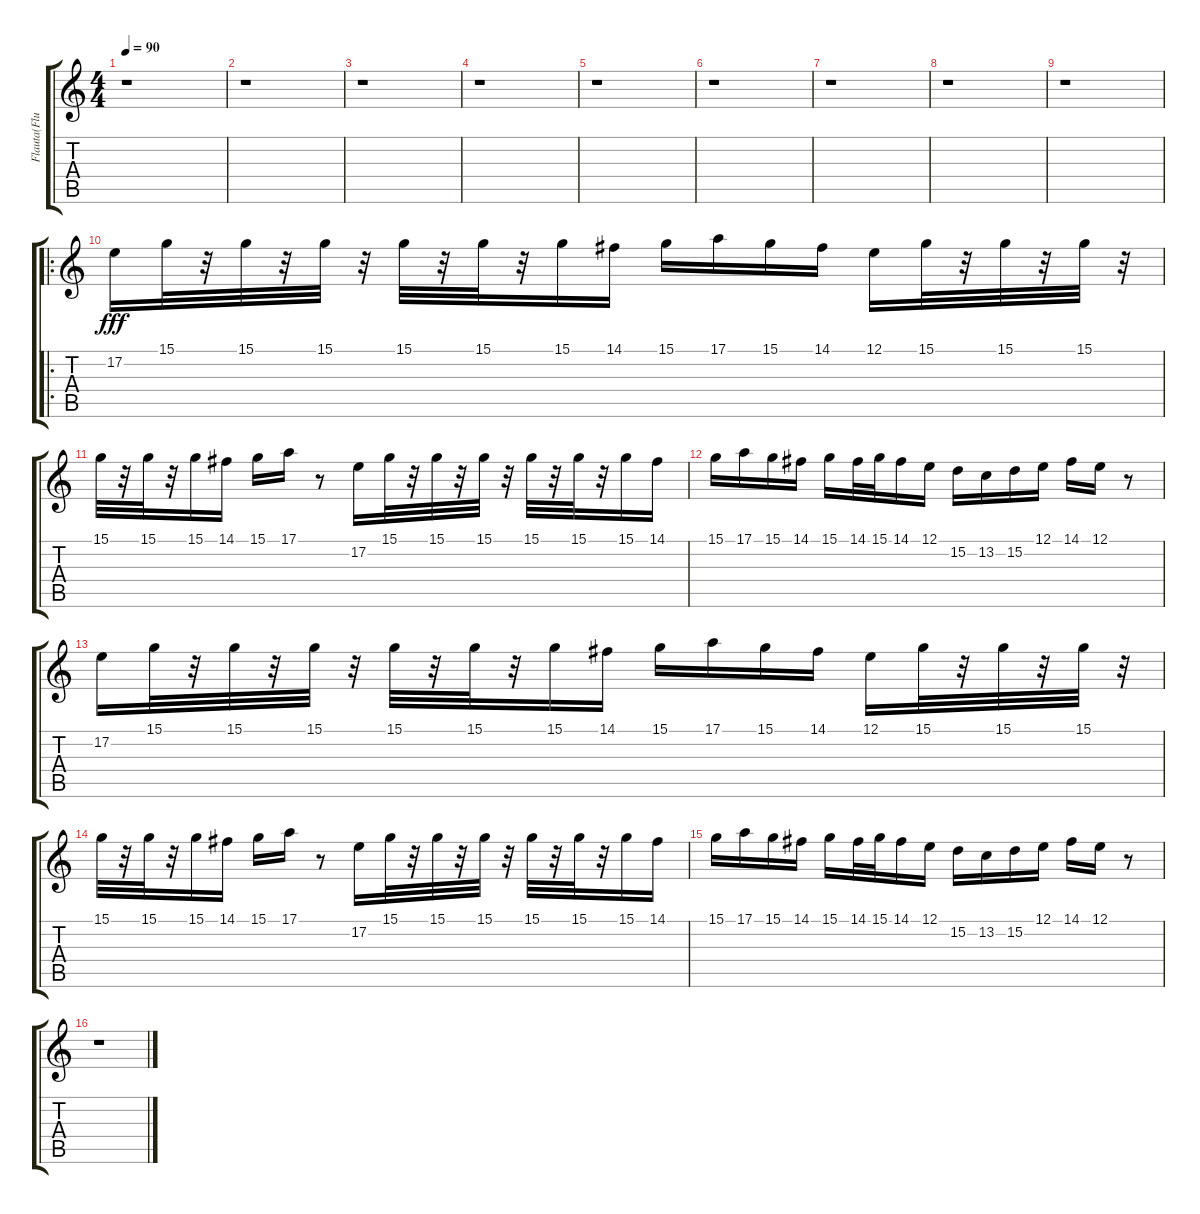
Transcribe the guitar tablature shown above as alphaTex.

\track ("Flauta(Flute)" "Flauta(Flu") {instrument shakuhachi}
\staff {score tabs}
\tuning (E4 B3 G3 D3 A2 E2) {hide}
\ts (4 4)
\tempo 90
\clef g2
\ks c
r.1{dy fff instrument shakuhachi} |
r.1 |
r.1 |
r.1 |
r.1 |
r.1 |
r.1 |
r.1 |
r.1 |
\ro
17.2.16 15.1.32 r.32 15.1.32 r.32 15.1.32 r.32 15.1.32 r.32 15.1.32 r.32 15.1.16 14.1.16 15.1.16 17.1.16 15.1.16 14.1.16 12.1.16 15.1.32 r.32 15.1.32 r.32 15.1.32 r.32 |
15.1.32 r.32 15.1.32 r.32 15.1.16 14.1.16 15.1.16 17.1.16 r.8 17.2.16 15.1.32 r.32 15.1.32 r.32 15.1.32 r.32 15.1.32 r.32 15.1.32 r.32 15.1.16 14.1.16 |
15.1.16 17.1.16 15.1.16 14.1.16 15.1.16 14.1.32 15.1.32 14.1.16 12.1.16 15.2.16 13.2.16 15.2.16 12.1.16 14.1.16 12.1.16 r.8 |
17.2.16 15.1.32 r.32 15.1.32 r.32 15.1.32 r.32 15.1.32 r.32 15.1.32 r.32 15.1.16 14.1.16 15.1.16 17.1.16 15.1.16 14.1.16 12.1.16 15.1.32 r.32 15.1.32 r.32 15.1.32 r.32 |
15.1.32 r.32 15.1.32 r.32 15.1.16 14.1.16 15.1.16 17.1.16 r.8 17.2.16 15.1.32 r.32 15.1.32 r.32 15.1.32 r.32 15.1.32 r.32 15.1.32 r.32 15.1.16 14.1.16 |
15.1.16 17.1.16 15.1.16 14.1.16 15.1.16 14.1.32 15.1.32 14.1.16 12.1.16 15.2.16 13.2.16 15.2.16 12.1.16 14.1.16 12.1.16 r.8 |
r.1
